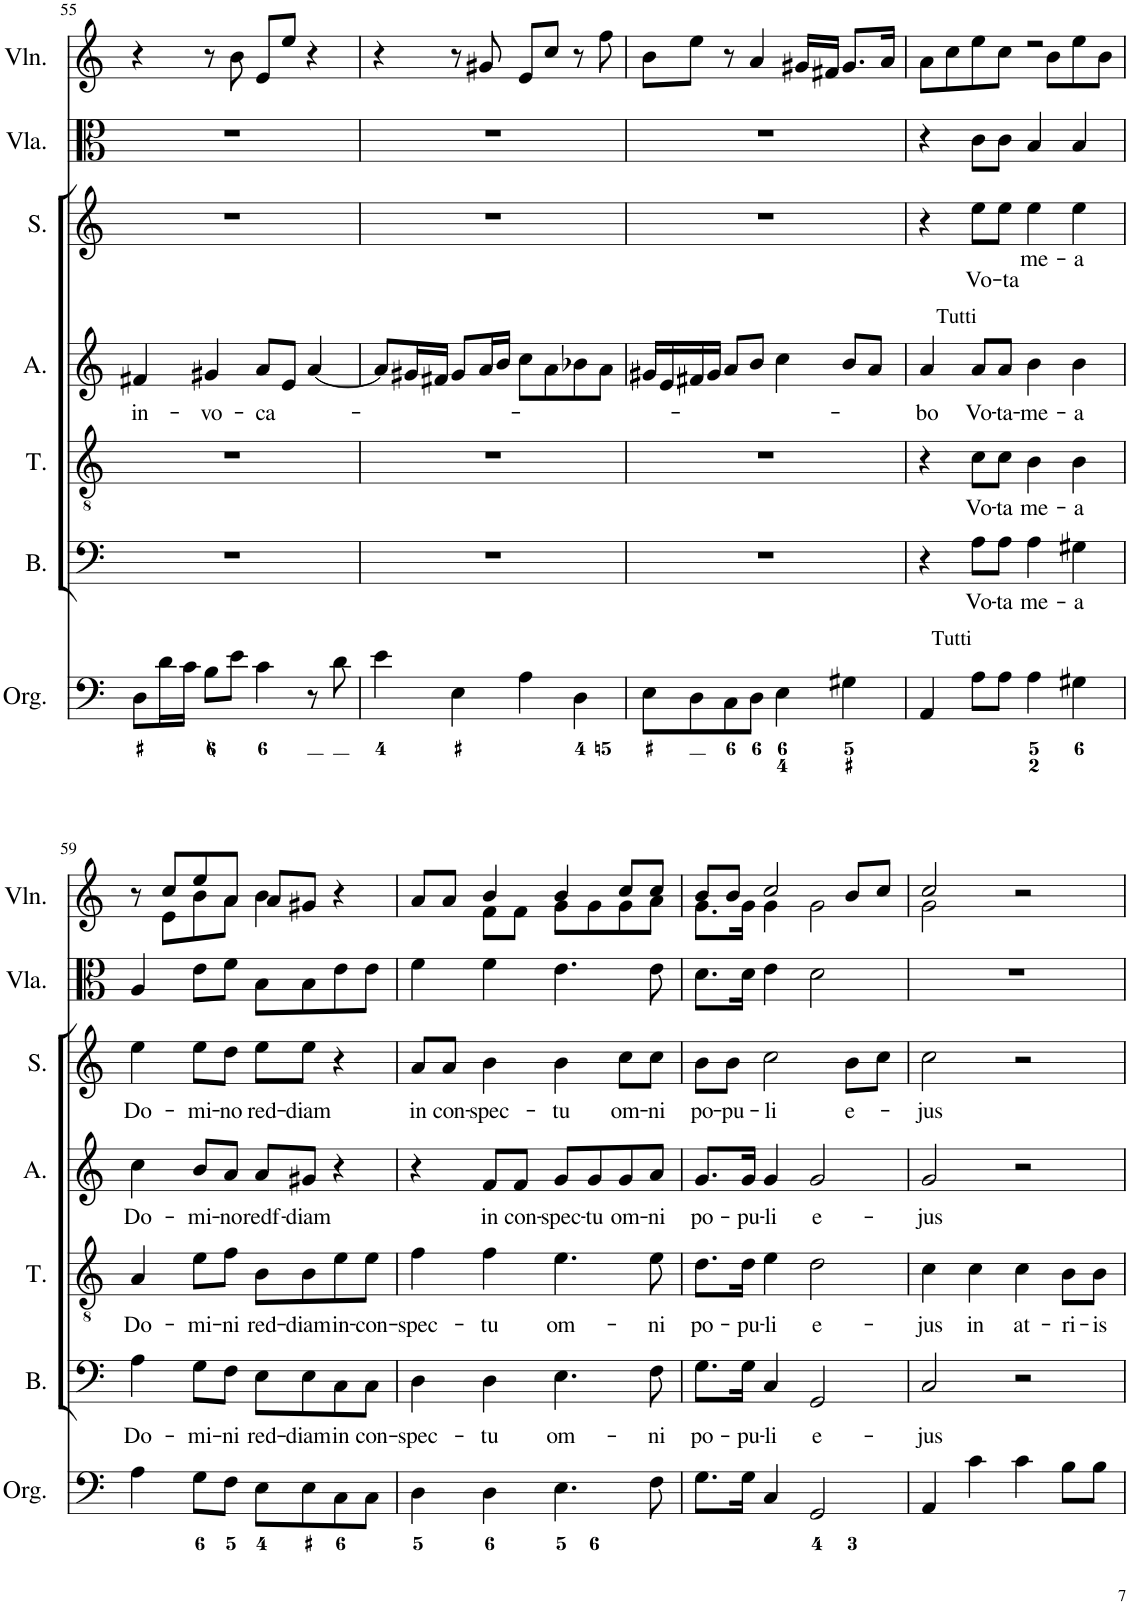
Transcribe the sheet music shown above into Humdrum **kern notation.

**kern	**kern	**text	**kern	**text	**kern	**text	**kern	**text	**kern	**kern
*part7	*part6	*part6	*part5	*part5	*part4	*part4	*part3	*part3	*part2	*part1
*staff7	*staff6	*staff6	*staff5	*staff5	*staff4	*staff4	*staff3	*staff3	*staff2	*staff1
*I"Organ	*I"Bass	*	*I"Tenor	*	*I"Alto	*	*I"Soprano	*	*I"Viola	*I"Violin
*I'Org.	*I'B.	*	*I'T.	*	*I'A.	*	*I'S.	*	*I'Vla.	*I'Vln.
!!LO:PB:g=z
*clefF4	*clefF4	*	*clefGv2	*	*clefG2	*	*clefG2	*	*clefC3	*clefG2
*k[]	*k[]	*	*k[]	*	*k[]	*	*k[]	*	*k[]	*k[]
*M4/4	*M4/4	*	*M4/4	*	*M4/4	*	*M4/4	*	*M4/4	*M4/4
=55	=55	=55	=55	=55	=55	=55	=55	=55	=55	=55
!	!	!	!	!	!	!LO:LY:b	!	!	!	!
8D\L	1r	.	1r	.	4f#X/	in-	1r	.	1r	4r
16d\L	.	.	.	.	.	.	.	.	.	.
16c\JJ	.	.	.	.	.	.	.	.	.	.
!	!	!	!	!	!	!LO:LY:b	!	!	!	!
8B\L	.	.	.	.	4g#X/	-vo-	.	.	.	8r
8e\J	.	.	.	.	.	.	.	.	.	8b\
!	!	!	!	!	!	!LO:LY:b	!	!	!	!
4c\	.	.	.	.	8a/L	-ca-	.	.	.	8e/L
.	.	.	.	.	8e/J	.	.	.	.	8ee/J
8r	.	.	.	.	[4a/	.	.	.	.	4r
8d\	.	.	.	.	.	.	.	.	.	.
=56	=56	=56	=56	=56	=56	=56	=56	=56	=56	=56
4e\	1r	.	1r	.	8a/L]	.	1r	.	1r	4r
.	.	.	.	.	16g#X/L	.	.	.	.	.
.	.	.	.	.	16f#X/JJ	.	.	.	.	.
4E\	.	.	.	.	8g#/L	.	.	.	.	8r
.	.	.	.	.	16a/L	.	.	.	.	8g#X/
.	.	.	.	.	16b/JJ	.	.	.	.	.
4A\	.	.	.	.	8cc\L	.	.	.	.	8e/L
.	.	.	.	.	8a\	.	.	.	.	8cc/J
4D\	.	.	.	.	8b-X\	.	.	.	.	8r
.	.	.	.	.	8a\J	.	.	.	.	8ff\
=57	=57	=57	=57	=57	=57	=57	=57	=57	=57	=57
8E\L	1r	.	1r	.	16g#X/LL	.	1r	.	1r	8b\L
.	.	.	.	.	16e/	.	.	.	.	.
8D\	.	.	.	.	16f#X/	.	.	.	.	8ee\J
.	.	.	.	.	16g#/JJ	.	.	.	.	.
8C\	.	.	.	.	8a/L	.	.	.	.	8r
8D\J	.	.	.	.	8b/J	.	.	.	.	4a/
4E\	.	.	.	.	4cc\	.	.	.	.	.
.	.	.	.	.	.	.	.	.	.	16g#X/LL
.	.	.	.	.	.	.	.	.	.	16f#X/JJ
4G#X\	.	.	.	.	8b/L	.	.	.	.	8.g#/L
.	.	.	.	.	8a/J	.	.	.	.	.
.	.	.	.	.	.	.	.	.	.	16a/Jk
=58	=58	=58	=58	=58	=58	=58	=58	=58	=58	=58
!	!	!	!	!	!	!LO:LY:b	!	!	!	!
*	*	*	*	*	*	*	*	*	*	*^
4AA/	4r	.	4r	.	4a/	bo	4r	.	4r	8a\L	8ryy
*	*	*	*	*	*	*	*	*	*	*v	*v
.	.	.	.	.	.	.	.	.	.	8cc\
!	!	!	!	!	!LO:TX:a:t=Tutti	!	!	!	!	!
!LO:TX:a:t=Tutti	!	!	!	!	!	!	!	!	!	!
!	!	!LO:LY:b	!	!LO:LY:b	!	!LO:LY:b	!	!LO:LY:b	!	!
8A\L	8A\L	Vo-	8c\L	Vo-	8a/L	Vo-	8ee\L	Vo-	8c\L	8ee\
!	!	!LO:LY:b	!	!LO:LY:b	!	!LO:LY:b	!	!LO:LY:b	!	!
8A\J	8A\J	-ta	8c\J	-ta	8a/J	-ta-	8ee\J	-ta	8c\J	8cc\J
!	!	!LO:LY:b	!	!LO:LY:b	!	!LO:LY:b	!	!LO:LY:b	!	!
4A\	4A\	me-	4B\	me-	4b\	-me-	4ee\	me-	4B/	2r
*	*	*	*	*	*	*	*	*	*	*^
.	.	.	.	.	.	.	.	.	.	.	8b\L
!	!	!LO:LY:b	!	!LO:LY:b	!	!LO:LY:b	!	!LO:LY:b	!	!	!
4G#X\	4G#X\	-a	4B\	-a	4b\	-a	4ee\	-a	4B/	.	8ee\
.	.	.	.	.	.	.	.	.	.	.	8b\J
!!LO:LB:g=z	!!
=59	=59	=59	=59	=59	=59	=59	=59	=59	=59	=59	=59
!	!	!LO:LY:b	!	!LO:LY:b	!	!LO:LY:b	!	!LO:LY:b	!	!	!
4A\	4A\	Do-	4A/	Do-	4cc\	Do-	4ee\	Do-	4A/	8r	8ryy
.	.	.	.	.	.	.	.	.	.	8cc/L	8e\L
!	!	!LO:LY:b	!	!LO:LY:b	!	!LO:LY:b	!	!LO:LY:b	!	!	!
8G\L	8G\L	-mi-	8e\L	-mi-	8b/L	-mi-	8ee\L	-mi-	8e\L	8ee/	8b\
!	!	!LO:LY:b	!	!LO:LY:b	!	!LO:LY:b	!	!LO:LY:b	!	!	!
8F\J	8F\J	-ni	8f\J	-ni	8a/J	-no	8dd\J	-no	8f\J	8a/J	8a\J
!	!	!LO:LY:b	!	!LO:LY:b	!	!LO:LY:b	!	!LO:LY:b	!	!	!
8E\L	8E\L	red-	8B\L	red-	8a/L	redf-	8ee\L	red-	8B\L	8a/L	4b\
!	!	!LO:LY:b	!	!LO:LY:b	!	!LO:LY:b	!	!LO:LY:b	!	!	!
8E\	8E\	-diam	8B\	-diam	8g#X/J	-diam	8ee\J	-diam	8B\	8g#X/J	.
!	!	!LO:LY:b	!	!LO:LY:b	!	!	!	!	!	!	!
8C\	8C\	in	8e\	in-	4r	.	4r	.	8e\	4r	4ryy
!	!	!LO:LY:b	!	!LO:LY:b	!	!	!	!	!	!	!
8C\J	8C\J	con-	8e\J	-con-	.	.	.	.	8e\J	.	.
=60	=60	=60	=60	=60	=60	=60	=60	=60	=60	=60	=60
!	!	!LO:LY:b	!	!LO:LY:b	!	!	!	!LO:LY:b	!	!	!
4D\	4D\	-spec-	4f\	-spec-	4r	.	8a/L	in	4f\	8a/L	4ryy
!	!	!	!	!	!	!	!	!LO:LY:b	!	!	!
.	.	.	.	.	.	.	8a/J	con-	.	8a/J	.
!	!	!LO:LY:b	!	!LO:LY:b	!	!LO:LY:b	!	!LO:LY:b	!	!	!
4D\	4D\	-tu	4f\	-tu	8f/L	in	4b\	spec-	4f\	4b/	8f\L
!	!	!	!	!	!	!LO:LY:b	!	!	!	!	!
.	.	.	.	.	8f/J	con-	.	.	.	.	8f\J
!	!	!LO:LY:b	!	!LO:LY:b	!	!LO:LY:b	!	!LO:LY:b	!	!	!
4.E\	4.E\	om-	4.e\	om-	8g/L	-spec-	4b\	-tu	4.e\	4b/	8g\L
!	!	!	!	!	!	!LO:LY:b	!	!	!	!	!
.	.	.	.	.	8g/	-tu	.	.	.	.	8g\
!	!	!	!	!	!	!LO:LY:b	!	!LO:LY:b	!	!	!
.	.	.	.	.	8g/	om-	8cc\L	om-	.	8cc/L	8g\
!	!	!LO:LY:b	!	!LO:LY:b	!	!LO:LY:b	!	!LO:LY:b	!	!	!
8F\	8F\	-ni	8e\	-ni	8a/J	-ni	8cc\J	-ni	8e\	8cc/J	8a\J
=61	=61	=61	=61	=61	=61	=61	=61	=61	=61	=61	=61
!	!	!LO:LY:b	!	!LO:LY:b	!	!LO:LY:b	!	!LO:LY:b	!	!	!
8.G\L	8.G\L	po-	8.d\L	po-	8.g/L	po-	8b\L	po-	8.d\L	8b/L	8.g\L
!	!	!	!	!	!	!	!	!LO:LY:b	!	!	!
.	.	.	.	.	.	.	8b\J	-pu-	.	8b/J	.
!	!	!LO:LY:b	!	!LO:LY:b	!	!LO:LY:b	!	!	!	!	!
16G\Jk	16G\Jk	-pu-	16d\Jk	-pu-	16g/Jk	-pu-	.	.	16d\Jk	.	16g\Jk
!	!	!LO:LY:b	!	!LO:LY:b	!	!LO:LY:b	!	!LO:LY:b	!	!	!
4C/	4C/	-li	4e\	-li	4g/	-li	2cc\	-li	4e\	2cc/	4g\
!	!	!LO:LY:b	!	!LO:LY:b	!	!LO:LY:b	!	!	!	!	!
2GG/	2GG/	e-	2d\	e-	2g/	e-	.	.	2d\	.	2g\
!	!	!	!	!	!	!	!	!LO:LY:b	!	!	!
.	.	.	.	.	.	.	8b\L	e-	.	8b/L	.
.	.	.	.	.	.	.	8cc\J	.	.	8cc/J	.
=62	=62	=62	=62	=62	=62	=62	=62	=62	=62	=62	=62
!	!	!LO:LY:b	!	!LO:LY:b	!	!LO:LY:b	!	!LO:LY:b	!	!	!
4AA/	2C/	-jus	4c\	-jus	2g/	-jus	2cc\	-jus	1r	2cc/	2g\
!	!	!	!	!LO:LY:b	!	!	!	!	!	!	!
4c\	.	.	4c\	in	.	.	.	.	.	.	.
!	!	!	!	!LO:LY:b	!	!	!	!	!	!	!
4c\	2r	.	4c\	at-	2r	.	2r	.	.	2r	2ryy
!	!	!	!	!LO:LY:b	!	!	!	!	!	!	!
8B\L	.	.	8B\L	-ri-	.	.	.	.	.	.	.
!	!	!	!	!LO:LY:b	!	!	!	!	!	!	!
8B\J	.	.	8B\J	-is	.	.	.	.	.	.	.
*	*	*	*	*	*	*	*	*	*	*v	*v
=	=	=	=	=	=	=	=	=	=	=
*-	*-	*-	*-	*-	*-	*-	*-	*-	*-	*-
